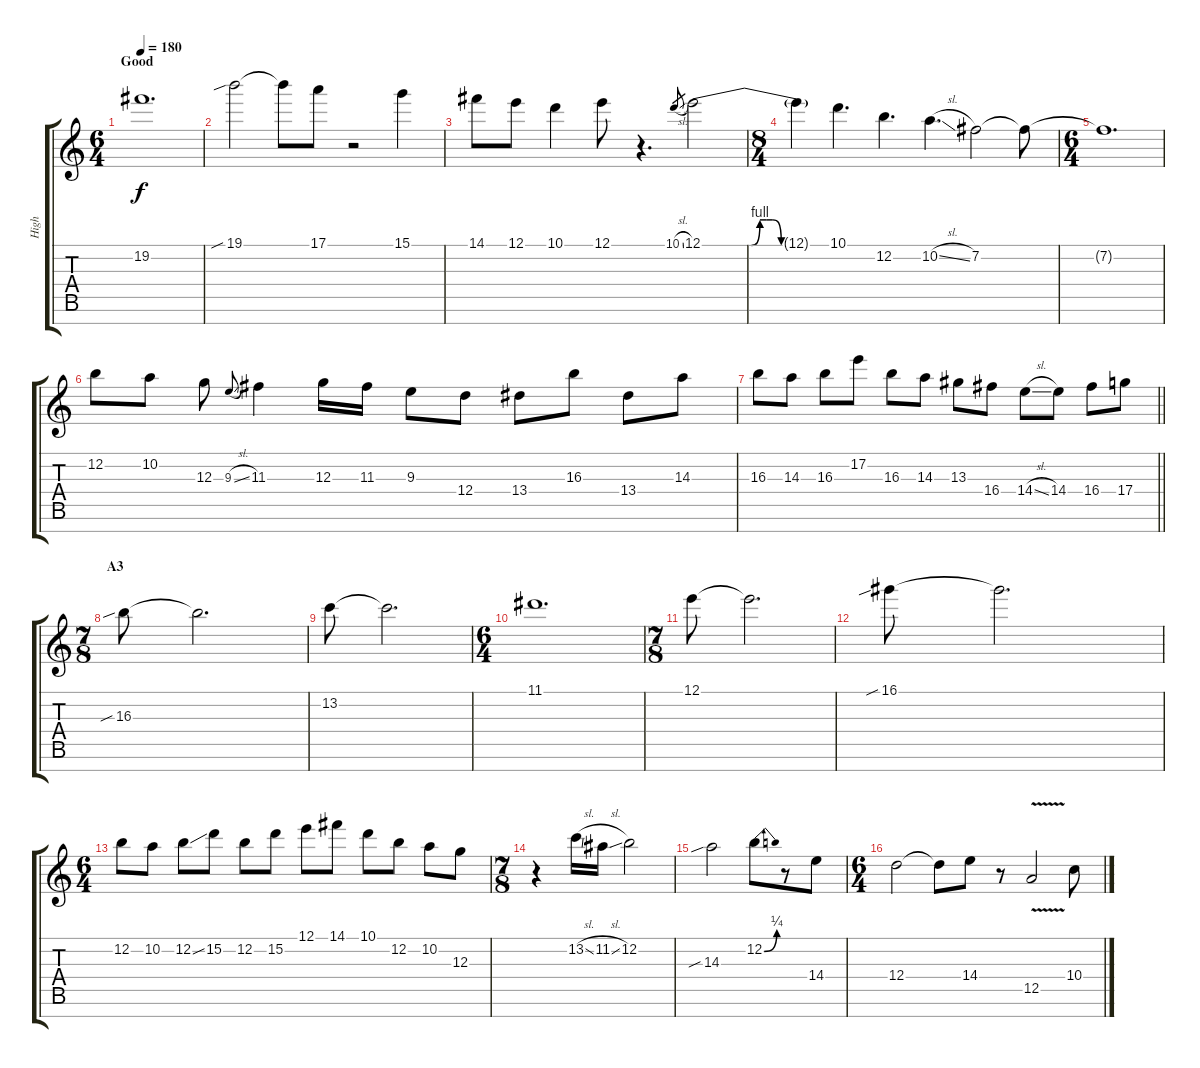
\track ("High" "High") {instrument overdrivenguitar}
\staff {score tabs}
\tuning (E4 B3 G3 D3 A2 E2 B1) {hide}
\ts (6 4)
\section ("" "Good")
\tempo 180
\clef g2
\ks c
19.2.1{d dy f volume 12} |
19.1{sib}.2{volume 16} 19.1{t}.8 17.1.8 r.2 15.1.4 |
14.1.8 12.1.8 10.1.4 12.1.8 r.4{d} 10.1{sl}.8{gr} 12.1{be (custom 0 0 20 0 23 0 27 4 30 4 33 4 37 0 40 0 49 0 60 0)}.2 |
\ts (8 4)
12.1{t}.4 10.1.4{d} 12.2.4{d} 10.2{sl}.4{d} 7.2.2{volume 9} 7.2{t}.8 |
\ts (6 4)
7.2{t}.1{d} |
12.2.8{volume 16} 10.2.8 12.3.8 9.3{sl}.8{gr onbeat} 11.3.4 12.3.16 11.3.16 9.3.8 12.4.8 13.4.8 16.3.8 13.4.8 14.3.8 |
\barLineRight lightlight
16.3.8 14.3.8 16.3.8 17.2.8 16.3.8 14.3.8 13.3.8 16.4.8 14.4{sl}.8 14.4.8 16.4.8 17.4.8 |
\ts (7 8)
\section ("" "A3")
16.3{sib}.8{volume 13} 16.3{t}.2{d} |
13.2.8 13.2{t}.2{d} |
\ts (6 4)
11.1.1{d} |
\ts (7 8)
12.1.8 12.1{t}.2{d} |
16.1{sib}.8 16.1{t}.2{d} |
\ts (6 4)
12.2.8 10.2.8 12.2{ss}.8 15.2.8 12.2.8 15.2.8 12.1.8 14.1.8 10.1.8 12.2.8 10.2.8 12.3.8 |
\ts (7 8)
r.4 13.2{sl}.16 11.2{sl}.16 12.2.2 |
14.3{sib}.2 12.2{be (bend 0 0 60 1)}.8 r.8 14.4.8 |
\ts (6 4)
12.4.2 12.4{t}.8 14.4.8 r.8 12.5{v}.2 10.4.8
